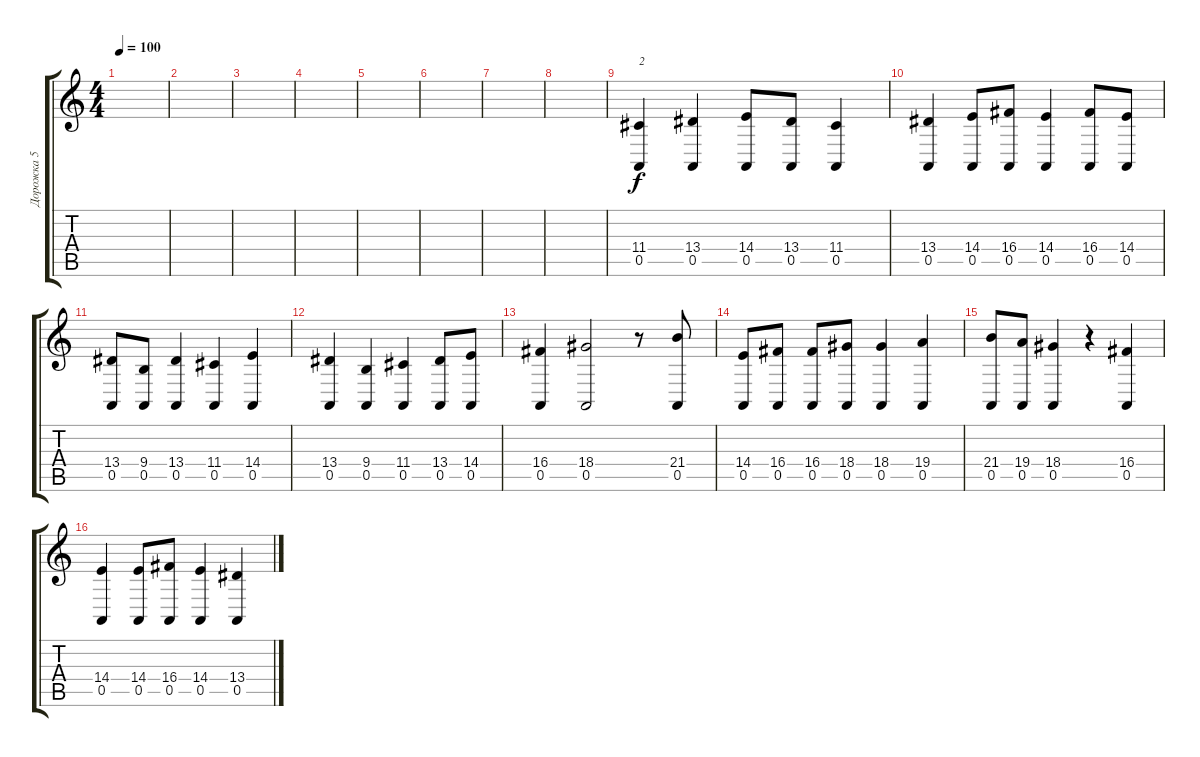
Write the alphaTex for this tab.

\track ("Дорожка 5" "Дорожка 5") {instrument musicbox}
\staff {score tabs}
\tuning (E4 B3 G3 D3 A2 E2) {hide}
\ts (4 4)
\tempo 100
\clef g2
\ks c
|
|
|
|
|
|
|
|
(11.4 0.5).4{txt "2"} (13.4 0.5).4 (14.4 0.5).8 (13.4 0.5).8 (11.4 0.5).4 |
(13.4 0.5).4 (14.4 0.5).8 (16.4 0.5).8 (14.4 0.5).4 (16.4 0.5).8 (14.4 0.5).8 |
(13.4 0.5).8 (9.4 0.5).8 (13.4 0.5).4 (11.4 0.5).4 (14.4 0.5).4 |
(13.4 0.5).4 (9.4 0.5).4 (11.4 0.5).4 (13.4 0.5).8 (14.4 0.5).8 |
(16.4 0.5).4 (18.4 0.5).2 r.8 (21.4 0.5).8 |
(14.4 0.5).8 (16.4 0.5).8 (16.4 0.5).8 (18.4 0.5).8 (18.4 0.5).4 (19.4 0.5).4 |
(21.4 0.5).8 (19.4 0.5).8 (18.4 0.5).4 r.4 (16.4 0.5).4 |
(14.4 0.5).4 (14.4 0.5).8 (16.4 0.5).8 (14.4 0.5).4 (13.4 0.5).4
